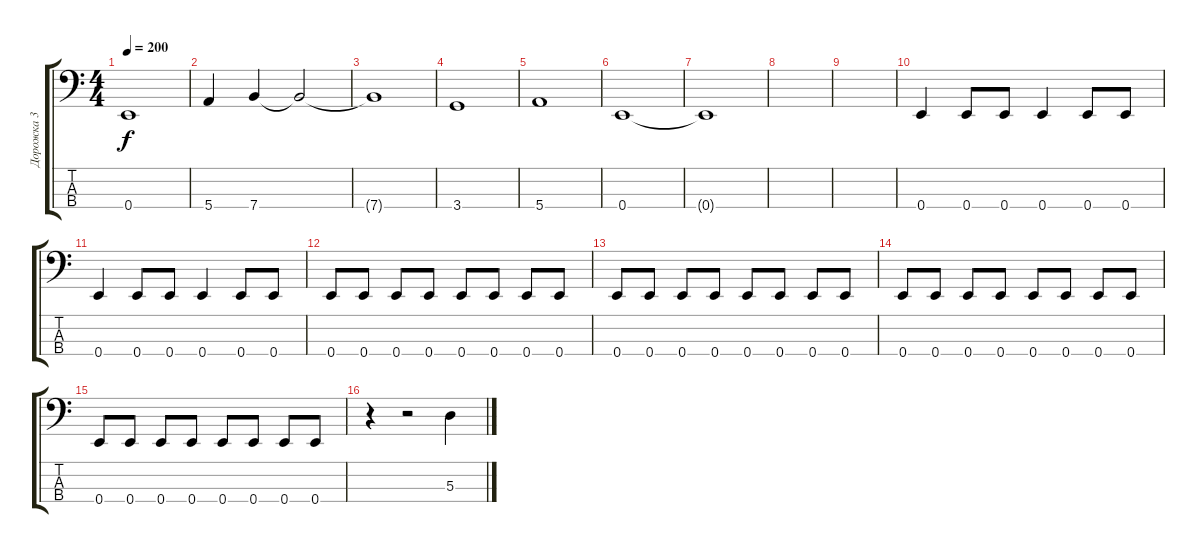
\track ("Дорожка 3" "Дорожка 3") {instrument electricbasspick}
\staff {score tabs}
\tuning (G2 D2 A1 E1) {hide}
\ts (4 4)
\tempo 200
\clef f4
\ks c
0.4{t}.1{dy f} |
5.4.4 7.4.4 7.4{t}.2 |
7.4{t}.1 |
3.4.1 |
5.4.1 |
0.4.1 |
0.4{t}.1 |
|
|
0.4.4 0.4.8 0.4.8 0.4.4 0.4.8 0.4.8 |
0.4.4 0.4.8 0.4.8 0.4.4 0.4.8 0.4.8 |
0.4.8 0.4.8 0.4.8 0.4.8 0.4.8 0.4.8 0.4.8 0.4.8 |
0.4.8 0.4.8 0.4.8 0.4.8 0.4.8 0.4.8 0.4.8 0.4.8 |
0.4.8 0.4.8 0.4.8 0.4.8 0.4.8 0.4.8 0.4.8 0.4.8 |
0.4.8 0.4.8 0.4.8 0.4.8 0.4.8 0.4.8 0.4.8 0.4.8 |
r.4 r.2 5.3.4
